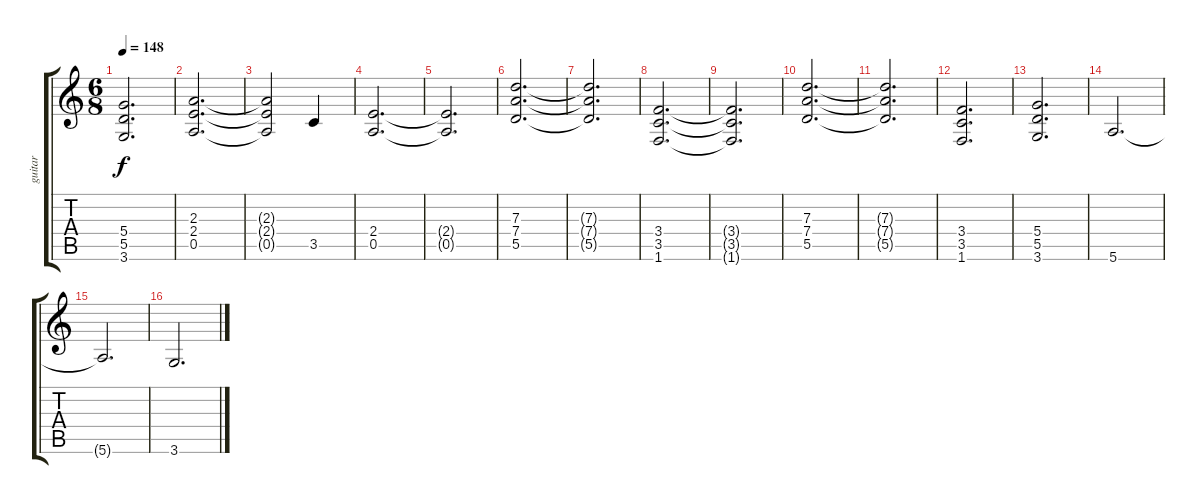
\track ("guitar" "guitar") {instrument electricguitarjazz}
\staff {score tabs}
\tuning (E4 B3 G3 D3 A2 E2) {hide}
\ts (6 8)
\tempo 148
\clef g2
\ks c
(5.4 5.5 3.6).2{d dy f} |
(2.3 2.4 0.5).2{d} |
(2.3{t} 2.4{t} 0.5{t}).2 3.5.4 |
(2.4 0.5).2{d} |
(2.4{t} 0.5{t}).2{d} |
(7.3 7.4 5.5).2{d} |
(7.3{t} 7.4{t} 5.5{t}).2{d} |
(3.4 3.5 1.6).2{d} |
(3.4{t} 3.5{t} 1.6{t}).2{d} |
(7.3 7.4 5.5).2{d} |
(7.3{t} 7.4{t} 5.5{t}).2{d} |
(3.4 3.5 1.6).2{d} |
(5.4 5.5 3.6).2{d} |
5.6.2{d} |
5.6{t}.2{d} |
3.6.2{d}
